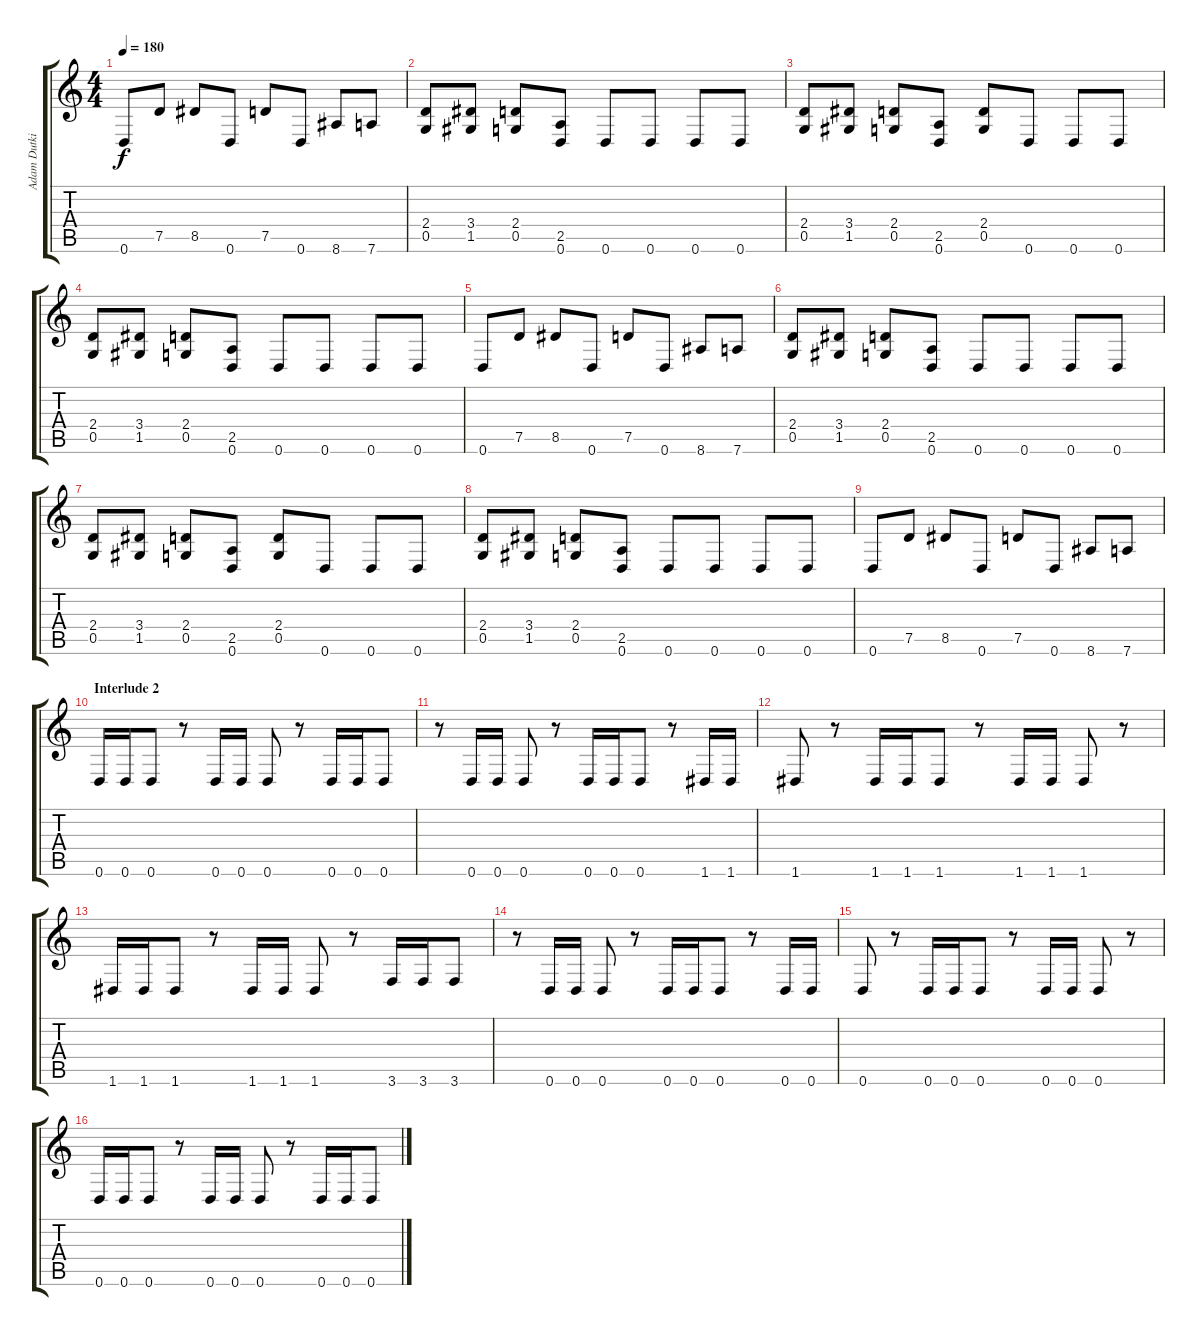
\track ("Adam Dutkiewicz" "Adam Dutki") {instrument distortionguitar}
\staff {score tabs}
\tuning (D4 A3 F3 C3 G2 D2) {hide}
\ts (4 4)
\tempo 180
\clef g2
\ks c
0.6.8{dy f} 7.5.8 8.5.8 0.6.8 7.5.8 0.6.8 8.6.8 7.6.8 |
(2.4 0.5).8 (3.4 1.5).8 (2.4 0.5).8 (2.5 0.6).8 0.6.8 0.6.8 0.6.8 0.6.8 |
(2.4 0.5).8 (3.4 1.5).8 (2.4 0.5).8 (2.5 0.6).8 (2.4 0.5).8 0.6.8 0.6.8 0.6.8 |
(2.4 0.5).8 (3.4 1.5).8 (2.4 0.5).8 (2.5 0.6).8 0.6.8 0.6.8 0.6.8 0.6.8 |
0.6.8 7.5.8 8.5.8 0.6.8 7.5.8 0.6.8 8.6.8 7.6.8 |
(2.4 0.5).8 (3.4 1.5).8 (2.4 0.5).8 (2.5 0.6).8 0.6.8 0.6.8 0.6.8 0.6.8 |
(2.4 0.5).8 (3.4 1.5).8 (2.4 0.5).8 (2.5 0.6).8 (2.4 0.5).8 0.6.8 0.6.8 0.6.8 |
(2.4 0.5).8 (3.4 1.5).8 (2.4 0.5).8 (2.5 0.6).8 0.6.8 0.6.8 0.6.8 0.6.8 |
0.6.8 7.5.8 8.5.8 0.6.8 7.5.8 0.6.8 8.6.8 7.6.8 |
\section ("" "Interlude 2")
0.6.16 0.6.16 0.6.8 r.8 0.6.16 0.6.16 0.6.8 r.8 0.6.16 0.6.16 0.6.8 |
r.8 0.6.16 0.6.16 0.6.8 r.8 0.6.16 0.6.16 0.6.8 r.8 1.6.16 1.6.16 |
1.6.8 r.8 1.6.16 1.6.16 1.6.8 r.8 1.6.16 1.6.16 1.6.8 r.8 |
1.6.16 1.6.16 1.6.8 r.8 1.6.16 1.6.16 1.6.8 r.8 3.6.16 3.6.16 3.6.8 |
r.8 0.6.16 0.6.16 0.6.8 r.8 0.6.16 0.6.16 0.6.8 r.8 0.6.16 0.6.16 |
0.6.8 r.8 0.6.16 0.6.16 0.6.8 r.8 0.6.16 0.6.16 0.6.8 r.8 |
0.6.16 0.6.16 0.6.8 r.8 0.6.16 0.6.16 0.6.8 r.8 0.6.16 0.6.16 0.6.8
